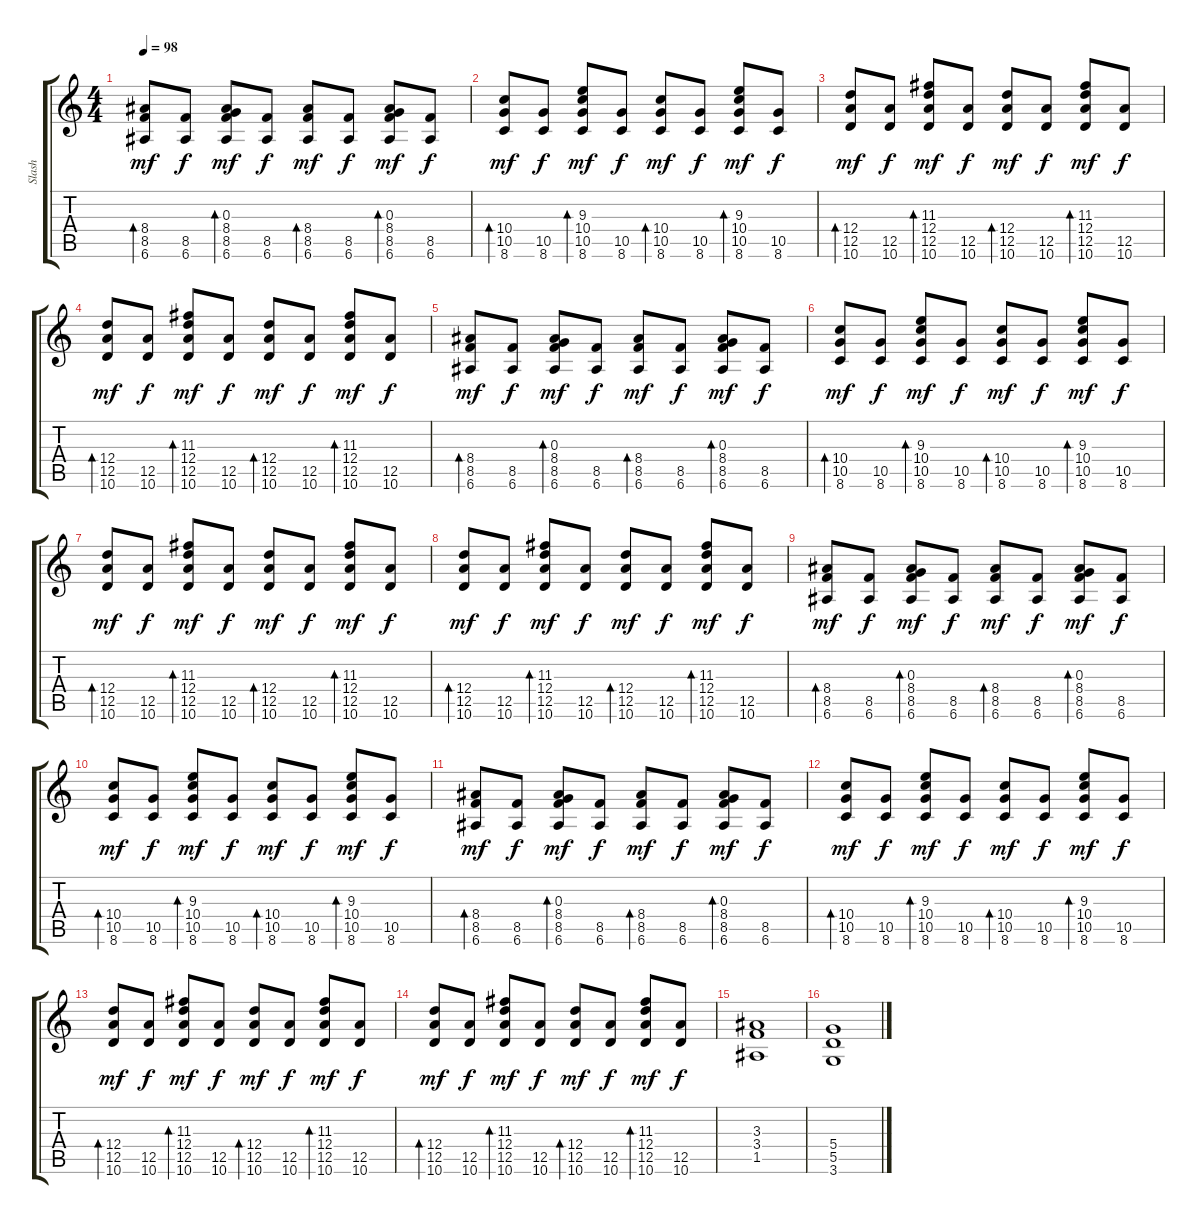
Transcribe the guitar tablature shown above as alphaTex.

\track ("Slash" "Slash") {instrument acousticguitarsteel}
\staff {score tabs}
\tuning (E4 B3 G3 D3 A2 E2) {hide}
\ts (4 4)
\tempo 98
\clef g2
\ks c
(8.4 8.5 6.6).8{bd 60 dy mf volume 5} (8.5 6.6).8{dy f} (0.3 8.4 8.5 6.6).8{bd 60 dy mf} (8.5 6.6).8{dy f} (8.4 8.5 6.6).8{bd 60 dy mf} (8.5 6.6).8{dy f} (0.3 8.4 8.5 6.6).8{bd 60 dy mf} (8.5 6.6).8{dy f} |
(10.4 10.5 8.6).8{bd 60 dy mf} (10.5 8.6).8{dy f} (9.3 10.4 10.5 8.6).8{bd 60 dy mf} (10.5 8.6).8{dy f} (10.4 10.5 8.6).8{bd 60 dy mf} (10.5 8.6).8{dy f} (9.3 10.4 10.5 8.6).8{bd 60 dy mf} (10.5 8.6).8{dy f} |
(12.4 12.5 10.6).8{bd 60 dy mf} (12.5 10.6).8{dy f} (11.3 12.4 12.5 10.6).8{bd 60 dy mf} (12.5 10.6).8{dy f} (12.4 12.5 10.6).8{bd 60 dy mf} (12.5 10.6).8{dy f} (11.3 12.4 12.5 10.6).8{bd 60 dy mf} (12.5 10.6).8{dy f} |
(12.4 12.5 10.6).8{bd 60 dy mf} (12.5 10.6).8{dy f} (11.3 12.4 12.5 10.6).8{bd 60 dy mf} (12.5 10.6).8{dy f} (12.4 12.5 10.6).8{bd 60 dy mf} (12.5 10.6).8{dy f} (11.3 12.4 12.5 10.6).8{bd 60 dy mf} (12.5 10.6).8{dy f} |
(8.4 8.5 6.6).8{bd 60 dy mf volume 5} (8.5 6.6).8{dy f} (0.3 8.4 8.5 6.6).8{bd 60 dy mf} (8.5 6.6).8{dy f} (8.4 8.5 6.6).8{bd 60 dy mf} (8.5 6.6).8{dy f} (0.3 8.4 8.5 6.6).8{bd 60 dy mf} (8.5 6.6).8{dy f} |
(10.4 10.5 8.6).8{bd 60 dy mf} (10.5 8.6).8{dy f} (9.3 10.4 10.5 8.6).8{bd 60 dy mf} (10.5 8.6).8{dy f} (10.4 10.5 8.6).8{bd 60 dy mf} (10.5 8.6).8{dy f} (9.3 10.4 10.5 8.6).8{bd 60 dy mf} (10.5 8.6).8{dy f} |
(12.4 12.5 10.6).8{bd 60 dy mf} (12.5 10.6).8{dy f} (11.3 12.4 12.5 10.6).8{bd 60 dy mf} (12.5 10.6).8{dy f} (12.4 12.5 10.6).8{bd 60 dy mf} (12.5 10.6).8{dy f} (11.3 12.4 12.5 10.6).8{bd 60 dy mf} (12.5 10.6).8{dy f} |
(12.4 12.5 10.6).8{bd 60 dy mf} (12.5 10.6).8{dy f} (11.3 12.4 12.5 10.6).8{bd 60 dy mf} (12.5 10.6).8{dy f} (12.4 12.5 10.6).8{bd 60 dy mf} (12.5 10.6).8{dy f} (11.3 12.4 12.5 10.6).8{bd 60 dy mf} (12.5 10.6).8{dy f} |
(8.4 8.5 6.6).8{bd 60 dy mf volume 5} (8.5 6.6).8{dy f} (0.3 8.4 8.5 6.6).8{bd 60 dy mf} (8.5 6.6).8{dy f} (8.4 8.5 6.6).8{bd 60 dy mf} (8.5 6.6).8{dy f} (0.3 8.4 8.5 6.6).8{bd 60 dy mf} (8.5 6.6).8{dy f} |
(10.4 10.5 8.6).8{bd 60 dy mf} (10.5 8.6).8{dy f} (9.3 10.4 10.5 8.6).8{bd 60 dy mf} (10.5 8.6).8{dy f} (10.4 10.5 8.6).8{bd 60 dy mf} (10.5 8.6).8{dy f} (9.3 10.4 10.5 8.6).8{bd 60 dy mf} (10.5 8.6).8{dy f} |
(8.4 8.5 6.6).8{bd 60 dy mf volume 5} (8.5 6.6).8{dy f} (0.3 8.4 8.5 6.6).8{bd 60 dy mf} (8.5 6.6).8{dy f} (8.4 8.5 6.6).8{bd 60 dy mf} (8.5 6.6).8{dy f} (0.3 8.4 8.5 6.6).8{bd 60 dy mf} (8.5 6.6).8{dy f} |
(10.4 10.5 8.6).8{bd 60 dy mf} (10.5 8.6).8{dy f} (9.3 10.4 10.5 8.6).8{bd 60 dy mf} (10.5 8.6).8{dy f} (10.4 10.5 8.6).8{bd 60 dy mf} (10.5 8.6).8{dy f} (9.3 10.4 10.5 8.6).8{bd 60 dy mf} (10.5 8.6).8{dy f} |
(12.4 12.5 10.6).8{bd 60 dy mf} (12.5 10.6).8{dy f} (11.3 12.4 12.5 10.6).8{bd 60 dy mf} (12.5 10.6).8{dy f} (12.4 12.5 10.6).8{bd 60 dy mf} (12.5 10.6).8{dy f} (11.3 12.4 12.5 10.6).8{bd 60 dy mf} (12.5 10.6).8{dy f} |
(12.4 12.5 10.6).8{bd 60 dy mf} (12.5 10.6).8{dy f} (11.3 12.4 12.5 10.6).8{bd 60 dy mf} (12.5 10.6).8{dy f} (12.4 12.5 10.6).8{bd 60 dy mf} (12.5 10.6).8{dy f} (11.3 12.4 12.5 10.6).8{bd 60 dy mf} (12.5 10.6).8{dy f} |
(3.3 3.4 1.5).1{volume 12 instrument distortionguitar} |
(5.4 5.5 3.6).1
